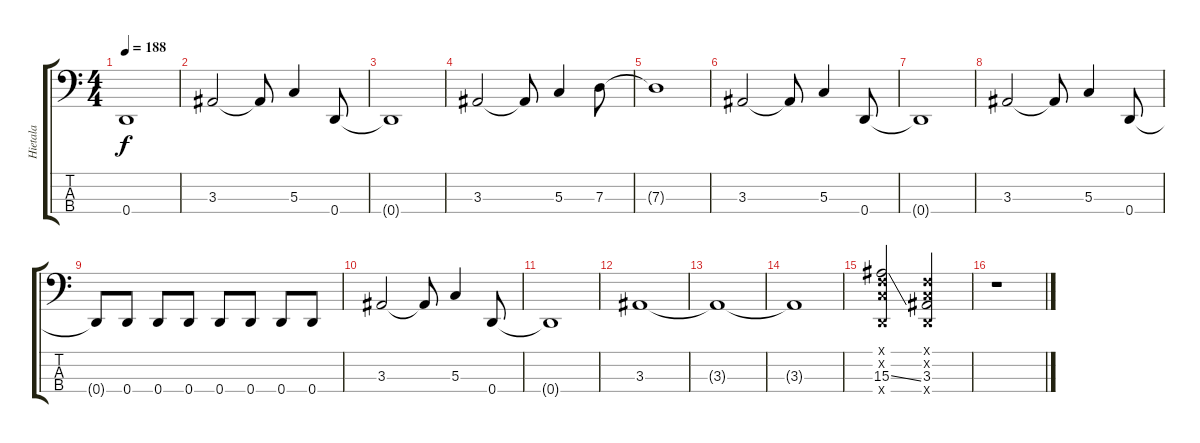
\track ("Hietala" "Hietala") {instrument electricbassfinger}
\staff {score tabs}
\tuning (F2 C2 G1 D1) {hide}
\ts (4 4)
\tempo 188
\clef f4
\ks c
0.4{t}.1{dy f} |
3.3.2 3.3{t}.8 5.3.4 0.4.8 |
0.4{t}.1 |
3.3.2 3.3{t}.8 5.3.4 7.3.8 |
7.3{t}.1 |
3.3.2 3.3{t}.8 5.3.4 0.4.8 |
0.4{t}.1 |
3.3.2 3.3{t}.8 5.3.4 0.4.8 |
0.4{t}.8 0.4.8 0.4.8 0.4.8 0.4.8 0.4.8 0.4.8 0.4.8 |
3.3.2 3.3{t}.8 5.3.4 0.4.8 |
0.4{t}.1 |
3.3.1 |
3.3{t}.1 |
3.3{t}.1 |
(0.1{x} 0.2{x} 15.3{ss} 0.4{x}).2 (0.1{x} 0.2{x} 3.3 0.4{x}).2 |
r.1
